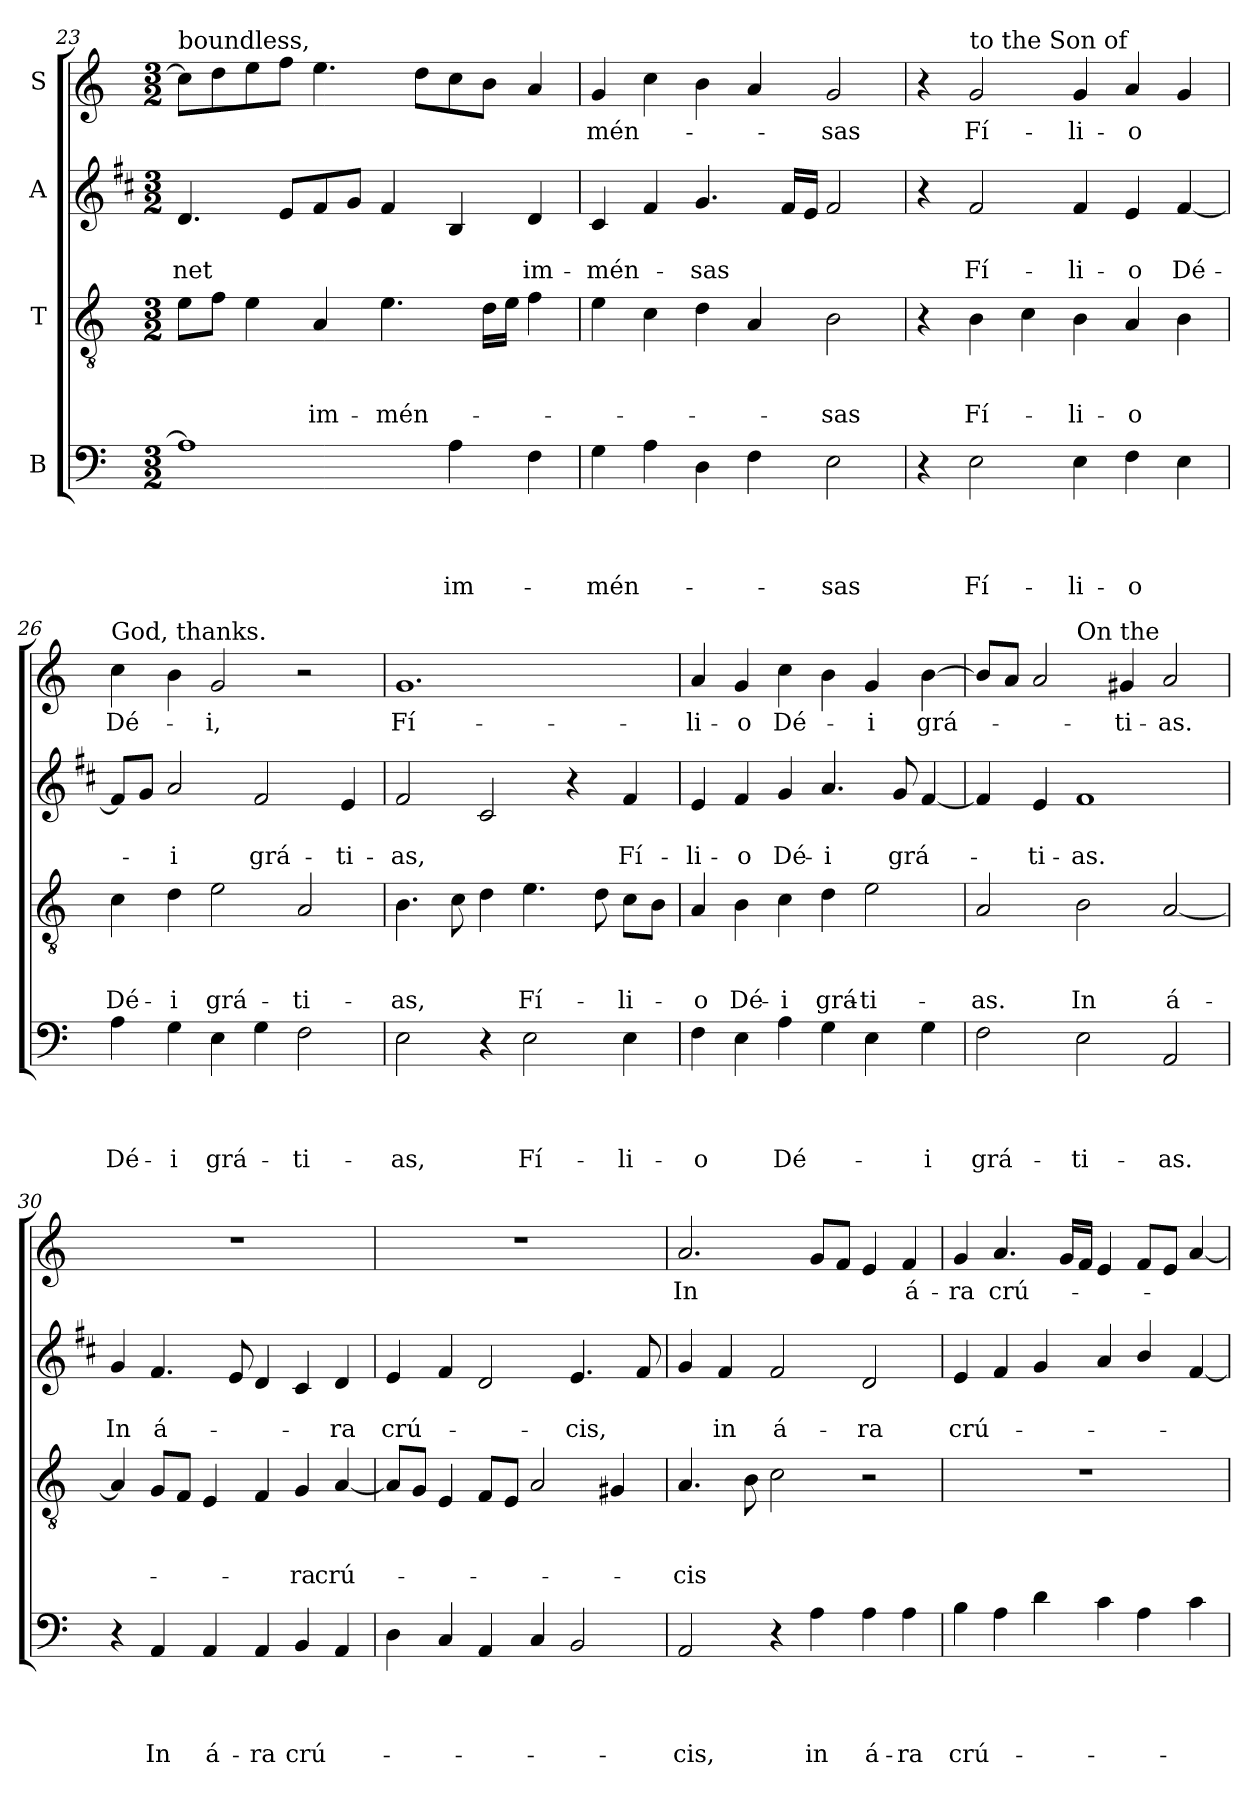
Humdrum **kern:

**kern	**text	**text	**text	**text	**kern	**text	**text	**text	**kern	**text	**text	**kern	**text
*part4	*part4	*part4	*part4	*part4	*part3	*part3	*part3	*part3	*part2	*part2	*part2	*part1	*part1
*staff4	*staff4	*staff4	*staff4	*staff4	*staff3	*staff3	*staff3	*staff3	*staff2	*staff2	*staff2	*staff1	*staff1
*I"B	*	*	*	*	*I"T	*	*	*	*I"A	*	*	*I"S	*
*clefF4	*	*	*	*	*clefGv2	*	*	*	*clefG2	*	*	*clefG2	*
*	*	*	*	*	*	*	*	*	*ITrd1c2	*	*	*	*
*k[]	*	*	*	*	*k[]	*	*	*	*k[]	*	*	*k[]	*
*C:	*	*	*	*	*C:	*	*	*	*C:	*	*	*C:	*
*M3/2	*	*	*	*	*M3/2	*	*	*	*M3/2	*	*	*M3/2	*
=23	=23	=23	=23	=23	=23	=23	=23	=23	=23	=23	=23	=23	=23
!	!	!	!	!	!	!	!	!	!	!	!	!LO:TX:a:t=boundless,	!
!	!	!	!	!	!	!	!	!	!	!	!LO:LY:b	!	!
1A]	.	.	.	.	8e\L	.	.	.	4.c/	.	-net	8cc\L]	.
.	.	.	.	.	8f\J	.	.	.	.	.	.	8dd\	.
.	.	.	.	.	4e\	.	.	.	.	.	.	8ee\	.
.	.	.	.	.	.	.	.	.	8d/L	.	.	8ff\J	.
!	!	!	!	!	!	!	!	!LO:LY:b	!	!	!	!	!
.	.	.	.	.	4A/	.	.	im-	8e/	.	.	4.ee\	.
.	.	.	.	.	.	.	.	.	8f/J	.	.	.	.
!	!	!	!	!	!	!	!	!LO:LY:b	!	!	!	!	!
.	.	.	.	.	4.e\	.	.	-mén-	4e/	.	.	.	.
.	.	.	.	.	.	.	.	.	.	.	.	8dd\L	.
!	!	!	!	!LO:LY:b	!	!	!	!	!	!	!	!	!
4A\	.	.	.	im-	.	.	.	.	4A/	.	.	8cc\	.
.	.	.	.	.	16d\LL	.	.	.	.	.	.	8b\J	.
.	.	.	.	.	16e\JJ	.	.	.	.	.	.	.	.
!	!	!	!	!	!	!	!	!	!	!	!LO:LY:b	!	!
4F\	.	.	.	.	4f\	.	.	.	4c/	.	im-	4a/	.
!!LO:PB:g=z
=24	=24	=24	=24	=24	=24	=24	=24	=24	=24	=24	=24	=24	=24
!	!	!	!	!LO:LY:b	!	!	!	!	!	!	!LO:LY:b	!	!LO:LY:b
4G\	.	.	.	-mén-	4e\	.	.	.	4B/	.	-mén-	4g/	-mén-
4A\	.	.	.	.	4c\	.	.	.	4e/	.	.	4cc\	.
!	!	!	!	!	!	!	!	!	!	!	!LO:LY:b	!	!
4D\	.	.	.	.	4d\	.	.	.	4.f/	.	-sas	4b\	.
4F\	.	.	.	.	4A/	.	.	.	.	.	.	4a/	.
.	.	.	.	.	.	.	.	.	16e/LL	.	.	.	.
.	.	.	.	.	.	.	.	.	16d/JJ	.	.	.	.
!	!	!	!	!LO:LY:b	!	!	!	!LO:LY:b	!	!	!	!	!LO:LY:b
2E\	.	.	.	-sas	2B\	.	.	-sas	2e/	.	.	2g/	-sas
=25	=25	=25	=25	=25	=25	=25	=25	=25	=25	=25	=25	=25	=25
4r	.	.	.	.	4r	.	.	.	4r	.	.	4r	.
!	!	!	!	!	!	!	!	!	!	!	!	!LO:TX:a:t=to the Son of	!
!	!	!	!	!LO:LY:b	!	!	!	!LO:LY:b	!	!	!LO:LY:b	!	!LO:LY:b
2E\	.	.	.	Fí-	4B\	.	.	Fí-	2e/	.	Fí-	2g/	Fí-
.	.	.	.	.	4c\	.	.	.	.	.	.	.	.
!	!	!	!	!LO:LY:b	!	!	!	!LO:LY:b	!	!	!LO:LY:b	!	!LO:LY:b
4E\	.	.	.	-li-	4B\	.	.	-li-	4e/	.	-li-	4g/	-li-
!	!	!	!	!LO:LY:b	!	!	!	!LO:LY:b	!	!	!LO:LY:b	!	!LO:LY:b
4F\	.	.	.	-o	4A/	.	.	-o	4d/	.	-o	4a/	-o
!	!	!	!	!	!	!	!	!	!	!	!LO:LY:b	!	!
4E\	.	.	.	.	4B\	.	.	.	[4e/	.	Dé-	4g/	.
=26	=26	=26	=26	=26	=26	=26	=26	=26	=26	=26	=26	=26	=26
!	!	!	!	!	!	!	!	!	!	!	!	!LO:TX:a:t=God, thanks.	!
!	!	!	!	!LO:LY:b	!	!	!	!LO:LY:b	!	!	!	!	!LO:LY:b
4A\	.	.	.	Dé-	4c\	.	.	Dé-	8e/L]	.	.	4cc\	Dé-
.	.	.	.	.	.	.	.	.	8f/J	.	.	.	.
!	!	!	!	!LO:LY:b	!	!	!	!LO:LY:b	!	!	!LO:LY:b	!	!
4G\	.	.	.	-i	4d\	.	.	-i	2g/	.	-i	4b\	.
!	!	!	!	!LO:LY:b	!	!	!	!LO:LY:b	!	!	!	!	!LO:LY:b
4E\	.	.	.	grá-	2e\	.	.	grá-	.	.	.	2g/	-i,
!	!	!	!	!	!	!	!	!	!	!	!LO:LY:b	!	!
4G\	.	.	.	.	.	.	.	.	2e/	.	grá-	.	.
!	!	!	!	!LO:LY:b	!	!	!	!LO:LY:b	!	!	!	!	!
2F\	.	.	.	-ti-	2A/	.	.	-ti-	.	.	.	2r	.
!	!	!	!	!	!	!	!	!	!	!	!LO:LY:b	!	!
.	.	.	.	.	.	.	.	.	4d/	.	-ti-	.	.
=27	=27	=27	=27	=27	=27	=27	=27	=27	=27	=27	=27	=27	=27
!	!	!	!	!LO:LY:b	!	!	!	!LO:LY:b	!	!	!LO:LY:b	!	!LO:LY:b
2E\	.	.	.	-as,	4.B\	.	.	-as,	2e/	.	-as,	1.g	Fí-
.	.	.	.	.	8c\	.	.	.	.	.	.	.	.
4r	.	.	.	.	4d\	.	.	.	2B/	.	.	.	.
!	!	!	!	!LO:LY:b	!	!	!	!LO:LY:b	!	!	!	!	!
2E\	.	.	.	Fí-	4.e\	.	.	Fí-	.	.	.	.	.
.	.	.	.	.	.	.	.	.	4r	.	.	.	.
.	.	.	.	.	8d\	.	.	.	.	.	.	.	.
!	!	!	!	!LO:LY:b	!	!	!	!LO:LY:b	!	!	!LO:LY:b	!	!
4E\	.	.	.	-li-	8c\L	.	.	-li-	4e/	.	Fí-	.	.
.	.	.	.	.	8B\J	.	.	.	.	.	.	.	.
!!LO:LB:g=z
=28	=28	=28	=28	=28	=28	=28	=28	=28	=28	=28	=28	=28	=28
!	!	!	!	!LO:LY:b	!	!	!	!LO:LY:b	!	!	!LO:LY:b	!	!LO:LY:b
4F\	.	.	.	-o	4A/	.	.	-o	4d/	.	-li-	4a/	-li-
!	!	!	!	!	!	!	!	!LO:LY:b	!	!	!LO:LY:b	!	!LO:LY:b
4E\	.	.	.	.	4B\	.	.	Dé-	4e/	.	-o	4g/	-o
!	!	!	!	!LO:LY:b	!	!	!	!LO:LY:b	!	!	!LO:LY:b	!	!LO:LY:b
4A\	.	.	.	Dé-	4c\	.	.	-i	4f/	.	Dé-	4cc\	Dé-
!	!	!	!	!	!	!	!	!LO:LY:b	!	!	!LO:LY:b	!	!
4G\	.	.	.	.	4d\	.	.	grá-	4.g/	.	-i	4b\	.
!	!	!	!	!	!	!	!	!LO:LY:b	!	!	!	!	!LO:LY:b
4E\	.	.	.	.	2e\	.	.	-ti-	.	.	.	4g/	-i
!	!	!	!	!	!	!	!	!	!	!	!LO:LY:b	!	!
.	.	.	.	.	.	.	.	.	8f/	.	grá-	.	.
!	!	!	!	!LO:LY:b	!	!	!	!	!	!	!	!	!LO:LY:b
4G\	.	.	.	-i	.	.	.	.	[4e/	.	.	[4b\	grá-
=29	=29	=29	=29	=29	=29	=29	=29	=29	=29	=29	=29	=29	=29
!	!	!	!	!LO:LY:b	!	!	!	!LO:LY:b	!	!	!	!	!
*	*	*	*	*	*	*	*	*	*	*	*	*^	*
2F\	.	.	.	grá-	2A/	.	.	-as.	4e/]	.	.	8b/L]	2ryy	.
.	.	.	.	.	.	.	.	.	.	.	.	8a/J	.	.
!	!	!	!	!	!	!	!	!	!	!	!LO:LY:b	!	!	!
.	.	.	.	.	.	.	.	.	4d/	.	-ti-	2a/	.	.
!	!	!	!	!	!	!	!	!	!	!	!	!	!LO:TX:a:t=On the	!
!	!	!	!	!LO:LY:b	!	!	!	!LO:LY:b	!	!	!LO:LY:b	!	!	!
2E\	.	.	.	-ti-	2B\	.	.	In	1e	.	-as.	.	1ryy	.
!	!	!	!	!	!	!	!	!	!	!	!	!	!	!LO:LY:b
.	.	.	.	.	.	.	.	.	.	.	.	4g#/	.	-ti-
!	!	!	!	!LO:LY:b	!	!	!	!LO:LY:b	!	!	!	!	!	!LO:LY:b
2AA/	.	.	.	-as.	[2A/	.	.	á-	.	.	.	2a/	.	-as.
=30	=30	=30	=30	=30	=30	=30	=30	=30	=30	=30	=30	=30	=30	=30
!	!	!	!	!	!	!	!	!	!	!	!	!LO:TX:a:t=altar of the cross,	!	!
!	!	!	!	!	!	!	!	!	!	!	!LO:LY:b	!	!	!
*	*	*	*	*	*	*	*	*	*	*	*	*v	*v	*
4r	.	.	.	.	4A/]	.	.	.	4f/	.	In	1.r	.
!	!	!	!	!LO:LY:b	!	!	!	!	!	!	!LO:LY:b	!	!
4AA/	.	.	.	In	8G/L	.	.	.	4.e/	.	á-	.	.
.	.	.	.	.	8F/J	.	.	.	.	.	.	.	.
!	!	!	!	!LO:LY:b	!	!	!	!	!	!	!	!	!
4AA/	.	.	.	á-	4E/	.	.	.	.	.	.	.	.
.	.	.	.	.	.	.	.	.	8d/	.	.	.	.
!	!	!	!	!LO:LY:b	!	!	!	!	!	!	!	!	!
4AA/	.	.	.	-ra	4F/	.	.	.	4c/	.	.	.	.
!	!	!	!	!LO:LY:b	!	!	!	!LO:LY:b	!	!	!	!	!
4BB/	.	.	.	crú-	4G/	.	.	-ra	4B/	.	.	.	.
!	!	!	!	!	!	!	!	!LO:LY:b	!	!	!LO:LY:b	!	!
4AA/	.	.	.	.	[4A/	.	.	crú-	4c/	.	-ra	.	.
=31	=31	=31	=31	=31	=31	=31	=31	=31	=31	=31	=31	=31	=31
!	!	!	!	!	!	!	!	!	!	!	!LO:LY:b	!	!
4D\	.	.	.	.	8A/L]	.	.	.	4d/	.	crú-	1.r	.
.	.	.	.	.	8G/J	.	.	.	.	.	.	.	.
4C/	.	.	.	.	4E/	.	.	.	4e/	.	.	.	.
4AA/	.	.	.	.	8F/L	.	.	.	2c/	.	.	.	.
.	.	.	.	.	8E/J	.	.	.	.	.	.	.	.
4C/	.	.	.	.	2A/	.	.	.	.	.	.	.	.
!	!	!	!	!	!	!	!	!	!	!	!LO:LY:b	!	!
2BB/	.	.	.	.	.	.	.	.	4.d/	.	-cis,	.	.
.	.	.	.	.	4G#/	.	.	.	.	.	.	.	.
.	.	.	.	.	.	.	.	.	8e/	.	.	.	.
!!LO:PB:g=z
=32	=32	=32	=32	=32	=32	=32	=32	=32	=32	=32	=32	=32	=32
!	!	!	!	!LO:LY:b	!	!	!	!LO:LY:b	!	!	!	!	!LO:LY:b
2AA/	.	.	.	-cis,	4.A/	.	.	-cis	4f/	.	.	2.a/	In
!	!	!	!	!	!	!	!	!	!	!	!LO:LY:b	!	!
.	.	.	.	.	.	.	.	.	4e/	.	in	.	.
.	.	.	.	.	8B\	.	.	.	.	.	.	.	.
!	!	!	!	!	!	!	!	!	!	!	!LO:LY:b	!	!
4r	.	.	.	.	2c\	.	.	.	2e/	.	á-	.	.
!	!	!	!	!LO:LY:b	!	!	!	!	!	!	!	!	!
4A\	.	.	.	in	.	.	.	.	.	.	.	8g/L	.
.	.	.	.	.	.	.	.	.	.	.	.	8f/J	.
!	!	!	!	!LO:LY:b	!	!	!	!	!	!	!LO:LY:b	!	!
4A\	.	.	.	á-	2r	.	.	.	2c/	.	-ra	4e/	.
!	!	!	!	!LO:LY:b	!	!	!	!	!	!	!	!	!LO:LY:b
4A\	.	.	.	-ra	.	.	.	.	.	.	.	4f/	á-
=33	=33	=33	=33	=33	=33	=33	=33	=33	=33	=33	=33	=33	=33
!	!	!	!	!LO:LY:b	!	!	!	!	!	!	!LO:LY:b	!	!LO:LY:b
4B\	.	.	.	crú-	1.r	.	.	.	4d/	.	crú-	4g/	-ra
!	!	!	!	!	!	!	!	!	!	!	!	!	!LO:LY:b
4A\	.	.	.	.	.	.	.	.	4e/	.	.	4.a/	crú-
4d\	.	.	.	.	.	.	.	.	4f/	.	.	.	.
.	.	.	.	.	.	.	.	.	.	.	.	16g/LL	.
.	.	.	.	.	.	.	.	.	.	.	.	16f/JJ	.
4c\	.	.	.	.	.	.	.	.	4g/	.	.	4e/	.
4A\	.	.	.	.	.	.	.	.	4a/	.	.	8f/L	.
.	.	.	.	.	.	.	.	.	.	.	.	8e/J	.
4c\	.	.	.	.	.	.	.	.	[4e/	.	.	[4a/	.
=	=	=	=	=	=	=	=	=	=	=	=	=	=
*-	*-	*-	*-	*-	*-	*-	*-	*-	*-	*-	*-	*-	*-
